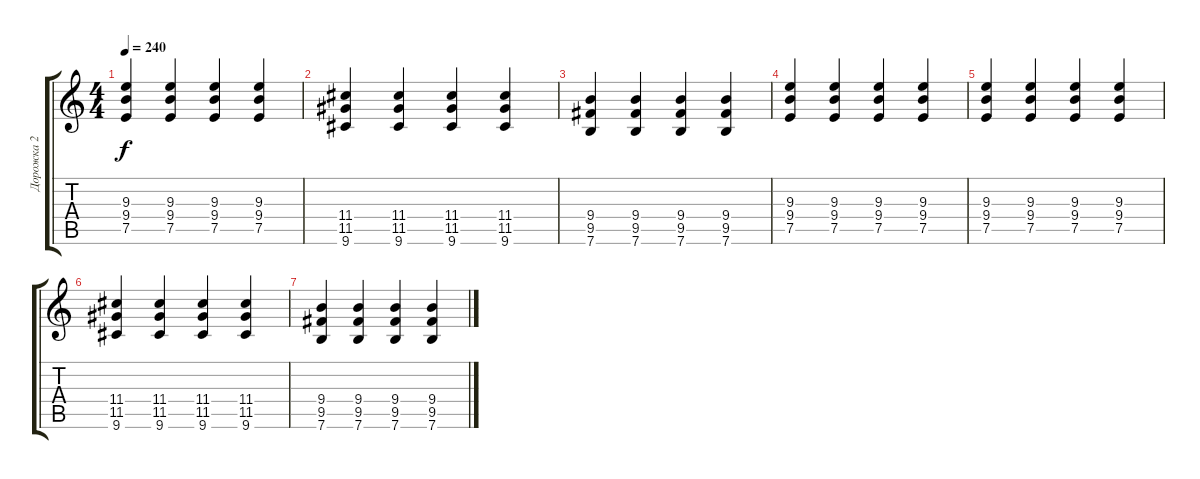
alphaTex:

\track ("Дорожка 2" "Дорожка 2") {instrument distortionguitar}
\staff {score tabs}
\tuning (E4 B3 G3 D3 A2 E2) {hide}
\ts (4 4)
\tempo 240
\clef g2
\ks c
(9.3 9.4 7.5).4{dy f} (9.3 9.4 7.5).4 (9.3 9.4 7.5).4 (9.3 9.4 7.5).4 |
(11.4 11.5 9.6).4 (11.4 11.5 9.6).4 (11.4 11.5 9.6).4 (11.4 11.5 9.6).4 |
(9.4 9.5 7.6).4 (9.4 9.5 7.6).4 (9.4 9.5 7.6).4 (9.4 9.5 7.6).4 |
(9.3 9.4 7.5).4 (9.3 9.4 7.5).4 (9.3 9.4 7.5).4 (9.3 9.4 7.5).4 |
(9.3 9.4 7.5).4 (9.3 9.4 7.5).4 (9.3 9.4 7.5).4 (9.3 9.4 7.5).4 |
(11.4 11.5 9.6).4 (11.4 11.5 9.6).4 (11.4 11.5 9.6).4 (11.4 11.5 9.6).4 |
(9.4 9.5 7.6).4 (9.4 9.5 7.6).4 (9.4 9.5 7.6).4 (9.4 9.5 7.6).4
